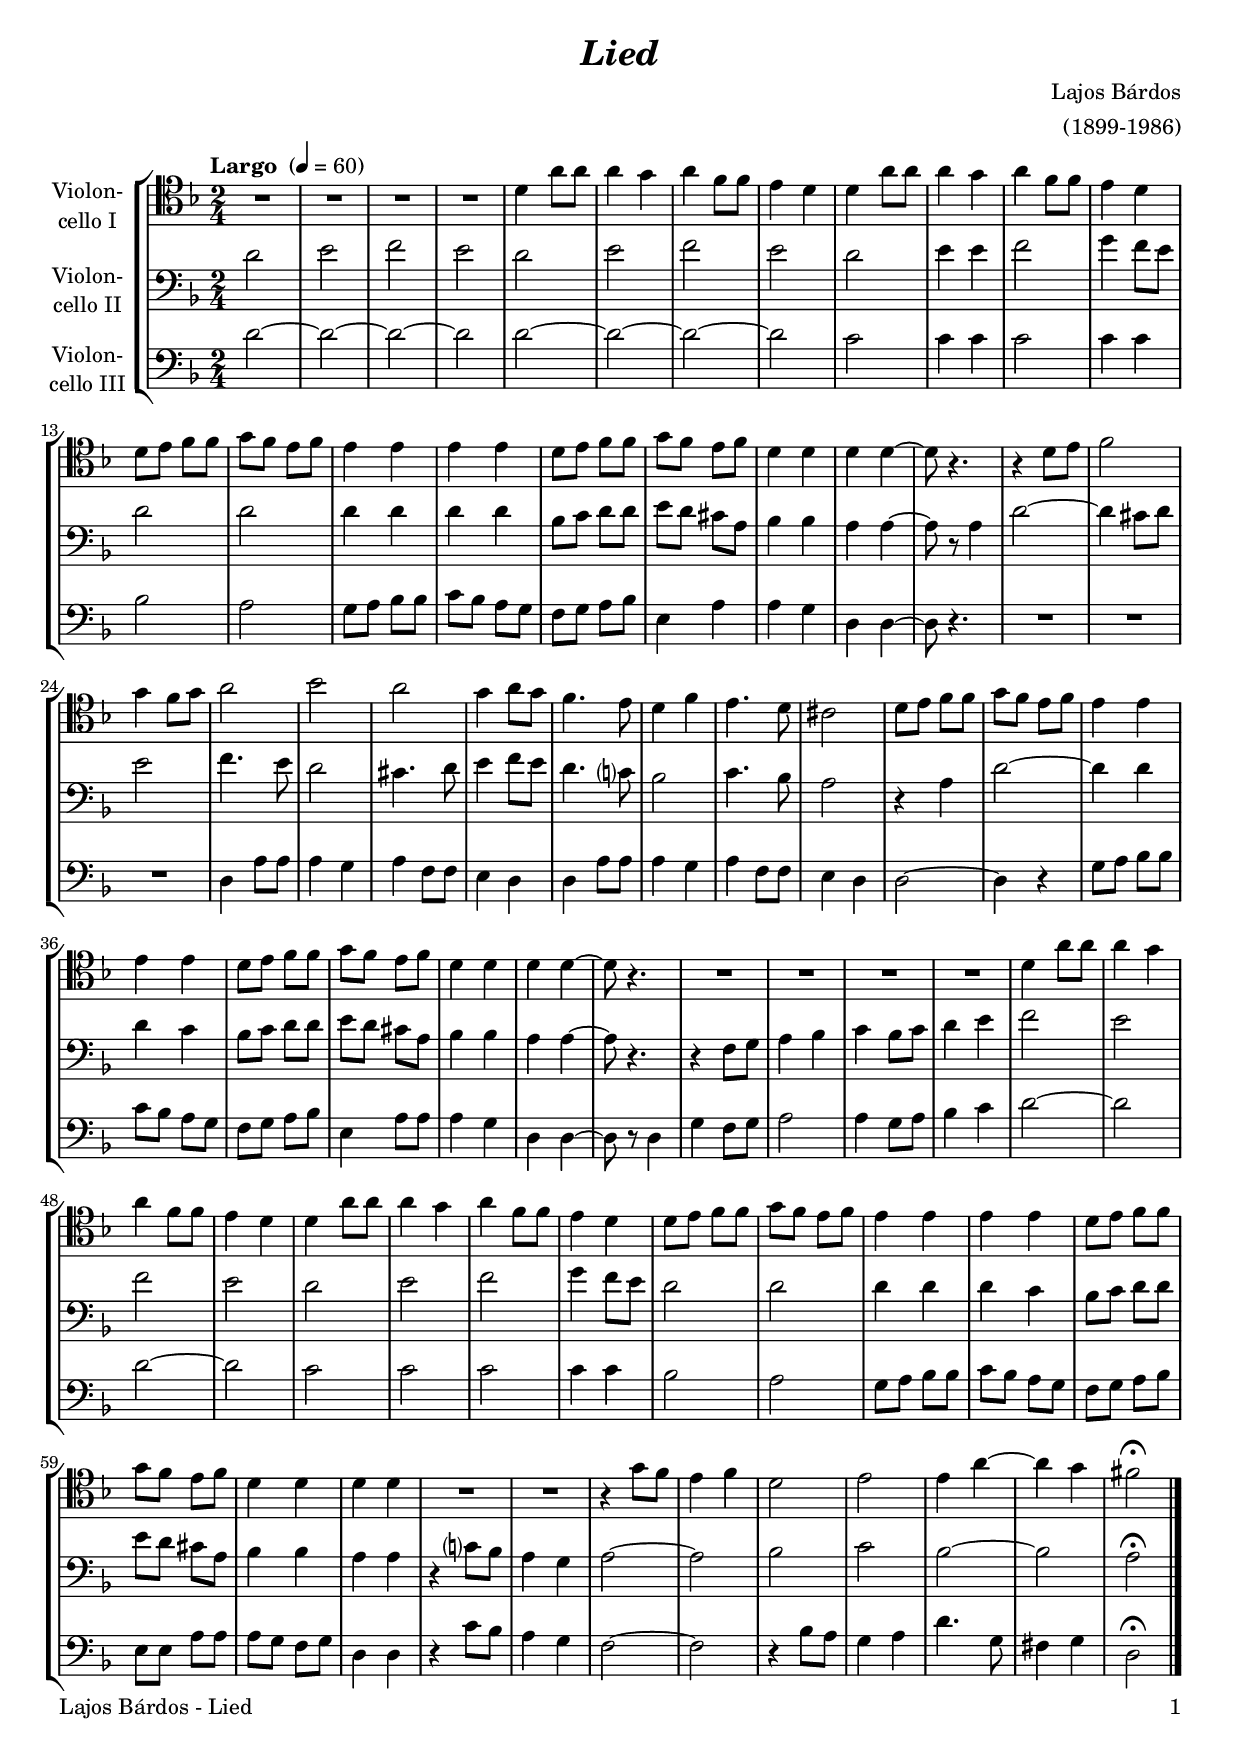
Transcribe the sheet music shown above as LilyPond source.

\version "2.18.2"
\include "deutsch.ly"
  
#(set-global-staff-size 19)

\header {
  title     = \markup \bold \italic "Lied"
  composer  = "Lajos Bárdos"
  arranger  = "(1899-1986)"
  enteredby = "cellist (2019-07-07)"
%  piece     = ""
}

voiceconsts = {
  \key d \minor
  \time 2/4
  \clef "bass"
%  \numericTimeSignature
  \compressFullBarRests
  % Set default beaming for all staves
%  \set Timing.beamExceptions = #'()
%  \set Timing.baseMoment     = #(ly:make-moment 1 4)
%  \set Timing.beatStructure  = #'(1 1 1)
  \tempo "Largo " 4=60
}

micl = "clarinet"
mifl = "flute"
miob = "oboe"
mifh = "french horn"
misx = "tenor sax"
mist = "string ensemble 1"
miba = "cello"
mivc = "bassoon"

va = \relative c' {
  \voiceconsts
  \clef "tenor"

  R2*4
  d4 a'8 a
  a4 g
  a f8 f
  e4 d
  d a'8 a
  a4 g
  a f8 f
  e4 d

  d8 e f f
  g f e f
  e4 e
  e e
  d8 e f f
  g f e f
  d4 d

  d d~
  d8 r4.
  r4 d8 e
  f2
  g4 f8 g
  a2
  b a
  g4 a8 g
  f4. e8
  d4 f
  e4. d8

  cis2
  d8 e f f
  g f e f
  e4 e
  e e
  d8 e f f
  g f e f
  d4 d

  d d~
  d8 r4.
  R2*4
  d4 a'8 a
  a4 g
  a f8 f
  e4 d
  d a'8 a
  a4 g

  a f8 f
  e4 d
  d8 e f f
  g f e f
  e4 e
  e e
  d8 e f f

  g f e f
  d4 d
  d d
  R2*2
  r4 g8 f
  e4 f
  d2
  e
  e4 a~
  a g

  fis2\fermata \bar "|."
}

vb = \relative c' {
  \voiceconsts

  d2
  e
  f
  e
  d
  e
  f
  e
  d
  e4 e
  f2
  g4 f8 e
  d2

  d
  d4 d
  d d
  b8 c d d
  e d cis a
  b4 b
  a a~
  a8 r a4
  d2~

  d4 cis8 d
  e2
  f4. e8
  d2
  cis4. d8
  e4 f8 e
  d4. c?8
  b2
  c4. b8
  a2
  r4 a
  d2~

  d4 d
  d c
  b8 c d d
  e d cis a
  b4 b
  a a~
  a8 r4.
  r4 f8 g
  a4 b

  c b8 c
  d4 e
  f2
  e
  f
  e
  d
  e
  f
  g4 f8 e
  d2
  d

  d4 d
  d c
  b8 c d d
  e d cis a
  b4 b
  a a
  r c?8 b
  a4 g

  a2~
  a
  b
  c
  b~
  b
  a\fermata \bar "|."
}

vc = \relative c' {
  \voiceconsts

  d2~
  d~
  d~
  d
  d~
  d~
  d~
  d
  c
  c4 c
  c2
  c4 c
  b2
  a

  g8 a b b
  c b a g
  f g a b
  e,4 a
  a g
  d d~
  d8 r4.
  R2*3

  d4 a'8 a
  a4 g
  a f8 f
  e4 d
  d a'8 a
  a4 g
  a f8 f
  e4 d
  d2~

  d4 r
  g8 a b b
  c b a g
  f g a b
  e,4 a8 a
  a4 g
  d d~
  d8 r d4

  g f8 g
  a2
  a4 g8 a
  b4 c
  d2~
  d
  d~
  d
  c
  c
  c
  c4 c

  b2
  a
  g8 a b b
  c b a g
  f g a b
  e, e a a
  a g f g
  d4 d

  r c'8 b
  a4 g
  f2~
  f r4 b8 a
  g4 a
  d4. g,8
  fis4 g
  d2\fermata \bar "|."
}


music = \new StaffGroup <<
      \new Staff {
	\set Staff.midiInstrument = \miba
	\set Staff.instrumentName = \markup \center-column { "Violon-" "cello I" }
	\transpose d d { \va }
      }

      \new Staff {
	\set Staff.midiInstrument = \miba
	\set Staff.instrumentName = \markup \center-column { "Violon-" "cello II" }
	\transpose d d { \vb }
      }

      \new Staff {
	\set Staff.midiInstrument = \miba
	\set Staff.instrumentName = \markup \center-column { "Violon-" "cello III" }
	\transpose d d { \vc }
      }
>>

\book {
   \paper {
    print-page-number = ##t
    print-first-page-number = ##t
    oddHeaderMarkup = \markup \null
    evenHeaderMarkup = \markup \null
    oddFooterMarkup = \markup {
      \fill-line {
        \on-the-fly #print-page-number-check-first
        "Lajos Bárdos - Lied" \fromproperty #'page:page-number-string
      }
    }
    evenFooterMarkup = \oddFooterMarkup
  } \score {
    \music
    \layout {}
  }

  \score {
    \unfoldRepeats \music

    \midi {
      \context {
        \Score
      }
    }
  }
}
